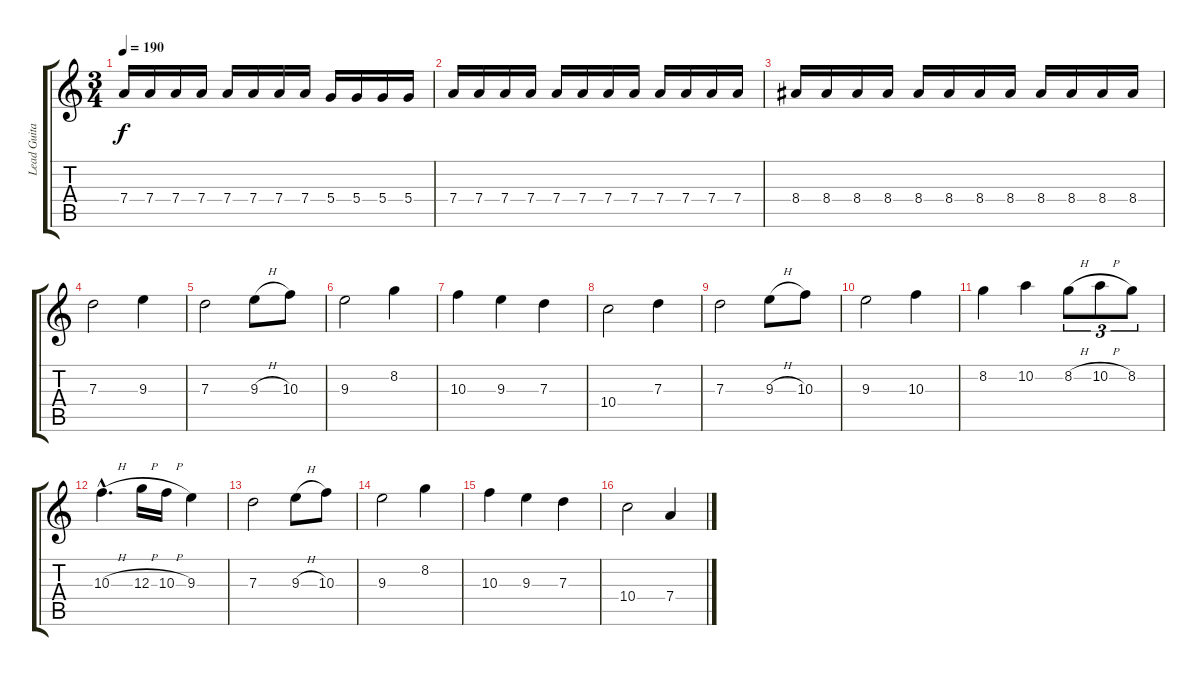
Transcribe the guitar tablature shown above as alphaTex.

\track ("Lead Guitar" "Lead Guita") {instrument distortionguitar}
\staff {score tabs}
\tuning (E4 B3 G3 D3 A2 E2) {hide}
\ts (3 4)
\tempo 190
\clef g2
\ks c
7.4.16{dy f} 7.4.16 7.4.16 7.4.16 7.4.16 7.4.16 7.4.16 7.4.16 5.4.16 5.4.16 5.4.16 5.4.16 |
7.4.16 7.4.16 7.4.16 7.4.16 7.4.16 7.4.16 7.4.16 7.4.16 7.4.16 7.4.16 7.4.16 7.4.16 |
8.4.16 8.4.16 8.4.16 8.4.16 8.4.16 8.4.16 8.4.16 8.4.16 8.4.16 8.4.16 8.4.16 8.4.16 |
7.3.2 9.3.4 |
7.3.2 9.3{h}.8 10.3.8 |
9.3.2 8.2.4 |
10.3.4 9.3.4 7.3.4 |
10.4.2 7.3.4 |
7.3.2 9.3{h}.8 10.3.8 |
9.3.2 10.3.4 |
8.2.4 10.2.4 8.2{h}.8{tu (3 2)} 10.2{h}.8{tu (3 2)} 8.2.8{tu (3 2)} |
10.3{h hac}.4{d} 12.3{h}.16 10.3{h}.16 9.3.4 |
7.3.2 9.3{h}.8 10.3.8 |
9.3.2 8.2.4 |
10.3.4 9.3.4 7.3.4 |
10.4.2 7.4.4
